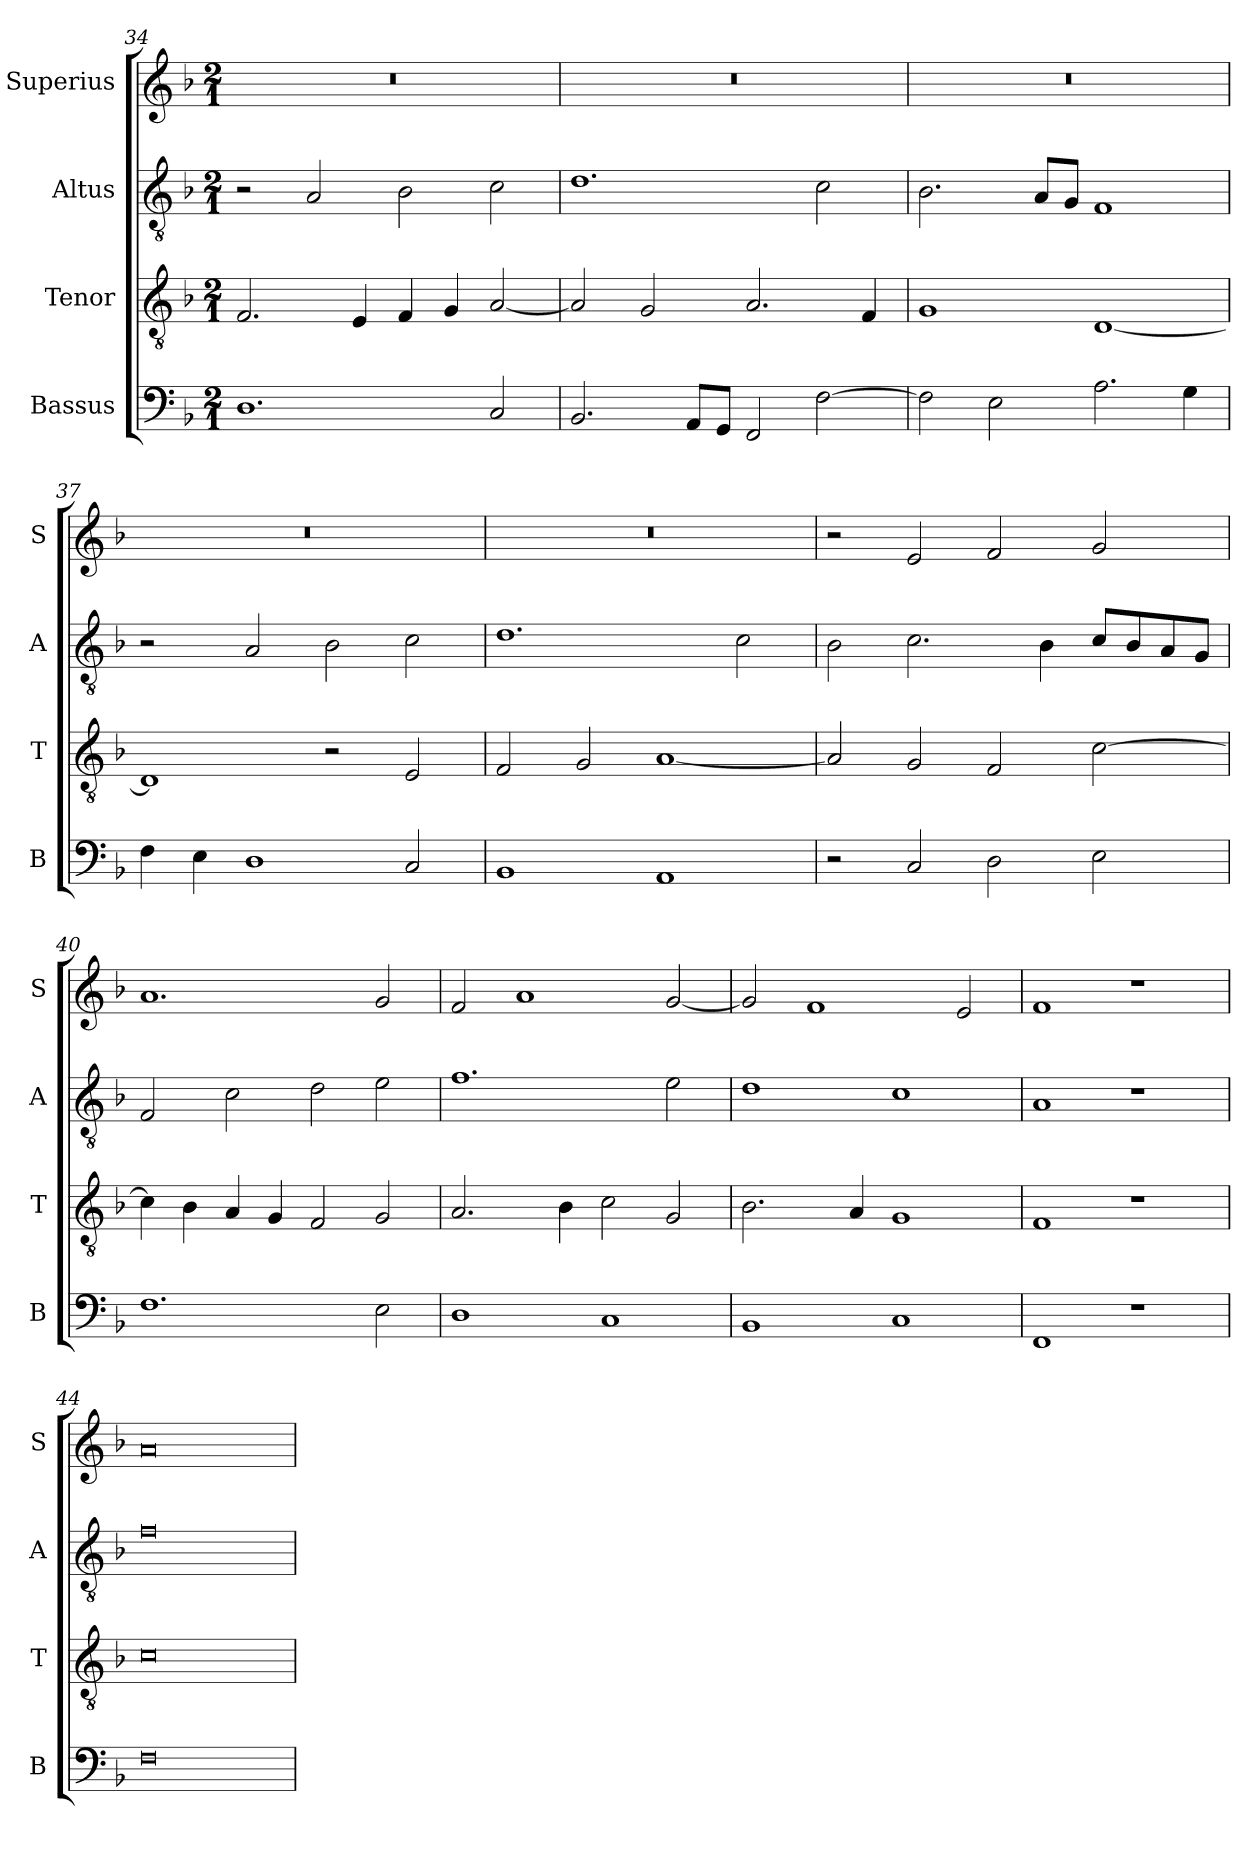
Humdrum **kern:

**kern	**kern	**kern	**kern
*part4	*part3	*part2	*part1
*staff4	*staff3	*staff2	*staff1
*I"Bassus	*I"Tenor	*I"Altus	*I"Superius
*I'B	*I'T	*I'A	*I'S
*clefF4	*clefGv2	*clefGv2	*clefG2
*k[b-]	*k[b-]	*k[b-]	*k[b-]
*F:	*F:	*F:	*F:
*M2/1	*M2/1	*M2/1	*M2/1
=34	=34	=34	=34
1.D	2.F	2r	0r
.	.	2A	.
.	4E	.	.
.	4F	2B-	.
.	4G	.	.
2C	[2A	2c	.
=35	=35	=35	=35
2.BB-	2A]	1.d	0r
.	2G	.	.
8AAL	.	.	.
8GGJ	.	.	.
2FF	2.A	.	.
[2F	.	2c	.
.	4F	.	.
=36	=36	=36	=36
2F]	1G	2.B-	0r
2E	.	.	.
.	.	8AL	.
.	.	8GJ	.
2.A	[1D	1F	.
4G	.	.	.
=37	=37	=37	=37
4F	1D]	2r	0r
4E	.	.	.
1D	.	2A	.
.	2r	2B-	.
2C	2E	2c	.
=38	=38	=38	=38
1BB-	2F	1.d	0r
.	2G	.	.
1AA	[1A	.	.
.	.	2c	.
=39	=39	=39	=39
2r	2A]	2B-	2r
2C	2G	2.c	2e
2D	2F	.	2f
.	.	4B-	.
2E	[2c	8cL	2g
.	.	8B-	.
.	.	8A	.
.	.	8GJ	.
=40	=40	=40	=40
1.F	4c]	2F	1.a
.	4B-	.	.
.	4A	2c	.
.	4G	.	.
.	2F	2d	.
2E	2G	2e	2g
=41	=41	=41	=41
1D	2.A	1.f	2f
.	.	.	1a
.	4B-	.	.
1C	2c	.	.
.	2G	2e	[2g
=42	=42	=42	=42
1BB-	2.B-	1d	2g]
.	.	.	1f
.	4A	.	.
1C	1G	1c	.
.	.	.	2e
=43	=43	=43	=43
1FF	1F	1A	1f
1r	1r	1r	1r
=44	=44	=44	=44
0F	0c	0f	0a
=	=	=	=
*-	*-	*-	*-
